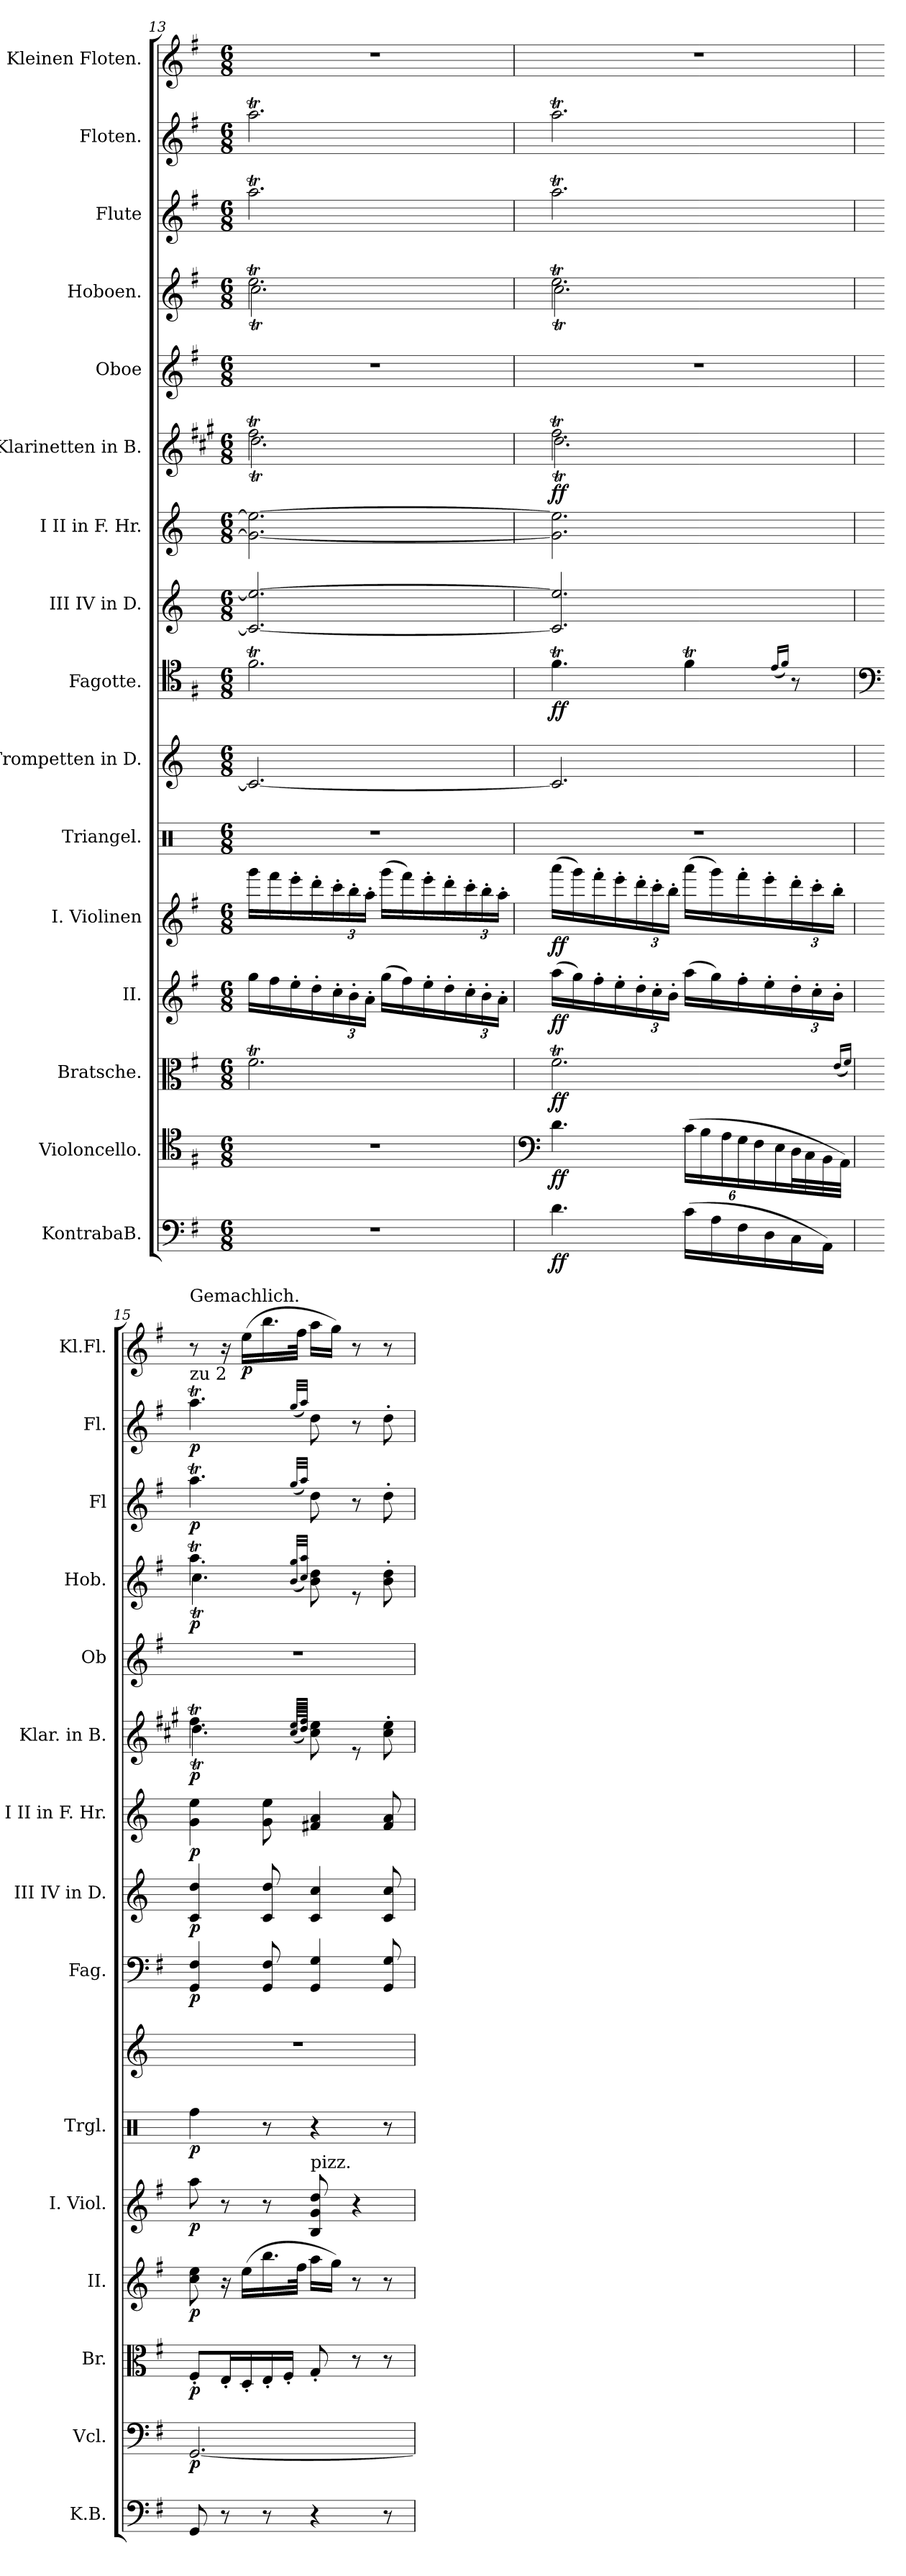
**kern	**dynam	**kern	**dynam	**kern	**dynam	**kern	**dynam	**kern	**dynam	**kern	**dynam	**kern	**kern	**dynam	**kern	**dynam	**kern	**dynam	**kern	**dynam	**kern	**kern	**dynam	**kern	**dynam	**kern	**dynam	**kern	**dynam
*part16	*part16	*part15	*part15	*part14	*part14	*part13	*part13	*part12	*part12	*part11	*part11	*part10	*part9	*part9	*part8	*part8	*part7	*part7	*part6	*part6	*part5	*part4	*part4	*part3	*part3	*part2	*part2	*part1	*part1
*staff16	*staff16	*staff15	*staff15	*staff14	*staff14	*staff13	*staff13	*staff12	*staff12	*staff11	*staff11	*staff10	*staff9	*staff9	*staff8	*staff8	*staff7	*staff7	*staff6	*staff6	*staff5	*staff4	*staff4	*staff3	*staff3	*staff2	*staff2	*staff1	*staff1
*I"KontrabaB.	*	*I"Violoncello.	*	*I"Bratsche.	*	*I"II.	*	*I"I.  Violinen	*	*I"Triangel.	*	*I"Trompetten in D.	*I"Fagotte.	*	*I"III IV in D.	*	*I"I II in F. Hr.	*	*I"Klarinetten in B.	*	*I"Oboe	*I"Hoboen.	*	*I"Flute	*	*I"Floten.	*	*I"Kleinen Floten.	*
*I'K.B.	*	*I'Vcl.	*	*I'Br.	*	*I'II.	*	*I'I.  Viol.	*	*I'Trgl.	*	*	*I'Fag.	*	*I'III IV in D.	*	*I'I II in F. Hr.	*	*I'Klar. in B.	*	*I'Ob	*I'Hob.	*	*I'Fl	*	*I'Fl.	*	*I'Kl.Fl.	*
*clefF4	*	*clefC4	*	*clefC3	*	*clefG2	*	*clefG2	*	*clefX	*	*clefG2	*clefC4	*	*clefG2	*	*clefG2	*	*clefG2	*	*clefG2	*clefG2	*	*clefG2	*	*clefG2	*	*clefG2	*
*ITrd7c12	*	*	*	*	*	*	*	*	*	*	*	*ITrd-1c-2	*	*	*ITrd6c10	*	*ITrd4c7	*	*ITrd1c2	*	*	*	*	*	*	*	*	*ITrd-7c-12	*
*k[f#]	*	*k[f#]	*	*k[f#]	*	*k[f#]	*	*k[f#]	*	*k[]	*	*k[f#c#]	*k[f#]	*	*k[f#c#]	*	*k[b-]	*	*k[f#]	*	*k[f#]	*k[f#]	*	*k[f#]	*	*k[f#]	*	*k[f#]	*
*M6/8	*	*M6/8	*	*M6/8	*	*M6/8	*	*M6/8	*	*M6/8	*	*M6/8	*M6/8	*	*M6/8	*	*M6/8	*	*M6/8	*	*M6/8	*M6/8	*	*M6/8	*	*M6/8	*	*M6/8	*
=13	=13	=13	=13	=13	=13	=13	=13	=13	=13	=13	=13	=13	=13	=13	=13	=13	=13	=13	=13	=13	=13	=13	=13	=13	=13	=13	=13	=13	=13
*	*	*	*	*	*	*	*	*	*	*	*	*	*	*	*	*	*	*	*^	*	*	*^	*	*	*	*	*	*	*
2.r	.	2.r	.	2.f#t\	.	16gg\LL	.	16ggg\LL	.	2.r	.	2.d/_	2.f#t\	.	2.D/_ 2.f#/_	.	2.c\_ 2.a\_	.	2.eeT\	2.ccT\	.	2.r	2.eeT\	2.ccT\	.	2.aaT\	.	2.aaT\	.	2.r	.
.	.	.	.	.	.	16ff#\	.	16fff#\	.	.	.	.	.	.	.	.	.	.	.	.	.	.	.	.	.	.	.	.	.	.	.
.	.	.	.	.	.	16ee'\	.	16eee'\	.	.	.	.	.	.	.	.	.	.	.	.	.	.	.	.	.	.	.	.	.	.	.
.	.	.	.	.	.	16dd'\	.	16ddd'\	.	.	.	.	.	.	.	.	.	.	.	.	.	.	.	.	.	.	.	.	.	.	.
*	*	*	*	*	*	*Xbrackettup	*	*Xbrackettup	*	*	*	*	*	*	*	*	*	*	*	*	*	*	*	*	*	*	*	*	*	*	*
.	.	.	.	.	.	24cc'\	.	24ccc'\	.	.	.	.	.	.	.	.	.	.	.	.	.	.	.	.	.	.	.	.	.	.	.
.	.	.	.	.	.	24b'\	.	24bb'\	.	.	.	.	.	.	.	.	.	.	.	.	.	.	.	.	.	.	.	.	.	.	.
.	.	.	.	.	.	24a'\JJ	.	24aa'\JJ	.	.	.	.	.	.	.	.	.	.	.	.	.	.	.	.	.	.	.	.	.	.	.
.	.	.	.	.	.	(>16gg\LL	.	(>16ggg\LL	.	.	.	.	.	.	.	.	.	.	.	.	.	.	.	.	.	.	.	.	.	.	.
.	.	.	.	.	.	16ff#\)	.	16fff#\)	.	.	.	.	.	.	.	.	.	.	.	.	.	.	.	.	.	.	.	.	.	.	.
.	.	.	.	.	.	16ee'\	.	16eee'\	.	.	.	.	.	.	.	.	.	.	.	.	.	.	.	.	.	.	.	.	.	.	.
.	.	.	.	.	.	16dd'\	.	16ddd'\	.	.	.	.	.	.	.	.	.	.	.	.	.	.	.	.	.	.	.	.	.	.	.
.	.	.	.	.	.	24cc'\	.	24ccc'\	.	.	.	.	.	.	.	.	.	.	.	.	.	.	.	.	.	.	.	.	.	.	.
.	.	.	.	.	.	24b'\	.	24bb'\	.	.	.	.	.	.	.	.	.	.	.	.	.	.	.	.	.	.	.	.	.	.	.
.	.	.	.	.	.	24a'\JJ	.	24aa'\JJ	.	.	.	.	.	.	.	.	.	.	.	.	.	.	.	.	.	.	.	.	.	.	.
=14	=14	=14	=14	=14	=14	=14	=14	=14	=14	=14	=14	=14	=14	=14	=14	=14	=14	=14	=14	=14	=14	=14	=14	=14	=14	=14	=14	=14	=14	=14	=14
*	*	*clefF4	*	*	*	*	*	*	*	*	*	*	*	*	*	*	*	*	*	*	*	*	*	*	*	*	*	*	*	*	*
!	!LO:DY:b	!	!LO:DY:b	!	!LO:DY:b	!	!LO:DY:b	!	!LO:DY:b	!	!	!	!	!LO:DY:b	!	!	!	!	!	!	!LO:DY:b	!	!	!	!	!	!	!	!	!	!
4.D\	ff	4.d\	ff	2.f#t\	ff	(>16aa\LL	ff	(>16aaa\LL	ff	2.r	.	2.d/]	4.f#t\	ff	2.D/] 2.f#/]	.	2.c\] 2.a\]	.	2.eeT\	2.ccT\	ff	2.r	2.eeT\	2.ccT\	.	2.aaT\	.	2.aaT\	.	2.r	.
.	.	.	.	.	.	16gg\)	.	16ggg\)	.	.	.	.	.	.	.	.	.	.	.	.	.	.	.	.	.	.	.	.	.	.	.
.	.	.	.	.	.	16ff#'\	.	16fff#'\	.	.	.	.	.	.	.	.	.	.	.	.	.	.	.	.	.	.	.	.	.	.	.
.	.	.	.	.	.	16ee'\	.	16eee'\	.	.	.	.	.	.	.	.	.	.	.	.	.	.	.	.	.	.	.	.	.	.	.
.	.	.	.	.	.	24dd'\	.	24ddd'\	.	.	.	.	.	.	.	.	.	.	.	.	.	.	.	.	.	.	.	.	.	.	.
.	.	.	.	.	.	24cc'\	.	24ccc'\	.	.	.	.	.	.	.	.	.	.	.	.	.	.	.	.	.	.	.	.	.	.	.
.	.	.	.	.	.	24b'\JJ	.	24bb'\JJ	.	.	.	.	.	.	.	.	.	.	.	.	.	.	.	.	.	.	.	.	.	.	.
*	*	*Xbrackettup	*	*	*	*	*	*	*	*	*	*	*	*	*	*	*	*	*	*	*	*	*	*	*	*	*	*	*	*	*
(>16C\LL	.	(>24c\LL	.	.	.	(>16aa\LL	.	(>16aaa\LL	.	.	.	.	4f#t\	.	.	.	.	.	.	.	.	.	.	.	.	.	.	.	.	.	.
.	.	24B\	.	.	.	.	.	.	.	.	.	.	.	.	.	.	.	.	.	.	.	.	.	.	.	.	.	.	.	.	.
16AA\	.	.	.	.	.	16gg\)	.	16ggg\)	.	.	.	.	.	.	.	.	.	.	.	.	.	.	.	.	.	.	.	.	.	.	.
.	.	24A\	.	.	.	.	.	.	.	.	.	.	.	.	.	.	.	.	.	.	.	.	.	.	.	.	.	.	.	.	.
16FF#\	.	24G\	.	.	.	16ff#'\	.	16fff#'\	.	.	.	.	.	.	.	.	.	.	.	.	.	.	.	.	.	.	.	.	.	.	.
.	.	24F#\	.	.	.	.	.	.	.	.	.	.	.	.	.	.	.	.	.	.	.	.	.	.	.	.	.	.	.	.	.
16DD\	.	.	.	.	.	16ee'\	.	16eee'\	.	.	.	.	.	.	.	.	.	.	.	.	.	.	.	.	.	.	.	.	.	.	.
.	.	24E\	.	.	.	.	.	.	.	.	.	.	.	.	.	.	.	.	.	.	.	.	.	.	.	.	.	.	.	.	.
.	.	.	.	.	.	.	.	.	.	.	.	.	(<16qe/LL	.	.	.	.	.	.	.	.	.	.	.	.	.	.	.	.	.	.
.	.	.	.	.	.	.	.	.	.	.	.	.	16qf#/JJ)	.	.	.	.	.	.	.	.	.	.	.	.	.	.	.	.	.	.
16CC\	.	32D\L	.	.	.	24dd'\	.	24ddd'\	.	.	.	.	8r	.	.	.	.	.	.	.	.	.	.	.	.	.	.	.	.	.	.
.	.	32C\	.	.	.	.	.	.	.	.	.	.	.	.	.	.	.	.	.	.	.	.	.	.	.	.	.	.	.	.	.
.	.	.	.	.	.	24cc'\	.	24ccc'\	.	.	.	.	.	.	.	.	.	.	.	.	.	.	.	.	.	.	.	.	.	.	.
16AAA\JJ)	.	32BB\	.	.	.	.	.	.	.	.	.	.	.	.	.	.	.	.	.	.	.	.	.	.	.	.	.	.	.	.	.
.	.	.	.	.	.	24b'\JJ	.	24bb'\JJ	.	.	.	.	.	.	.	.	.	.	.	.	.	.	.	.	.	.	.	.	.	.	.
.	.	32AA\JJJ)	.	.	.	.	.	.	.	.	.	.	.	.	.	.	.	.	.	.	.	.	.	.	.	.	.	.	.	.	.
.	.	.	.	(<16qe/LL	.	.	.	.	.	.	.	.	.	.	.	.	.	.	.	.	.	.	.	.	.	.	.	.	.	.	.
.	.	.	.	16qf#/JJ)	.	.	.	.	.	.	.	.	.	.	.	.	.	.	.	.	.	.	.	.	.	.	.	.	.	.	.
!!LO:PB:g=z
=15	=15	=15	=15	=15	=15	=15	=15	=15	=15	=15	=15	=15	=15	=15	=15	=15	=15	=15	=15	=15	=15	=15	=15	=15	=15	=15	=15	=15	=15	=15	=15
*	*	*	*	*	*	*	*	*	*	*	*	*	*clefF4	*	*	*	*	*	*	*	*	*	*	*	*	*	*	*	*	*	*
!	!	!	!	!	!	!	!	!	!	!	!	!	!	!	!	!	!	!	!	!	!	!	!	!	!	!	!	!	!	!LO:TX:a:t=Gemachlich.	!
!	!	!	!	!	!	!	!	!	!	!	!	!	!	!	!	!	!	!	!	!	!	!	!	!	!	!	!	!LO:TX:a:t=zu 2	!	!	!
!	!LO:DY:b	!	!	!	!	!	!	!	!	!	!	!	!	!	!	!	!	!	!	!	!	!	!	!	!	!	!	!	!	!	!
!	!LO:DY:n=1:b	!	!LO:DY:b	!	!LO:DY:b	!	!LO:DY:b	!	!LO:DY:b	!	!LO:DY:b	!	!	!LO:DY:b	!	!LO:DY:b	!	!LO:DY:b	!	!	!LO:DY:b	!	!	!	!LO:DY:b	!	!LO:DY:b	!	!LO:DY:b	!	!
8GGG/	p mp	[2.GG/	p	8F#'/L	p	8cc\ 8ee\	p	8aa\	p	4Rff\	p	2.r	4GG/ 4F#/	p	4D/ 4e/	p	4c\ 4a\	p	4.eeT\	4.ccT\	p	2.r	4.aaT\	4.ccT\	p	4.aaT\	p	4.aaT\	p	8r	.
8r	.	.	.	16E'/L	.	16r	.	8r	.	.	.	.	.	.	.	.	.	.	.	.	.	.	.	.	.	.	.	.	.	16r	.
!	!	!	!	!	!	!	!	!	!	!	!	!	!	!	!	!	!	!	!	!	!	!	!	!	!	!	!	!	!	!	!LO:DY:b
.	.	.	.	16D'/	.	(>16ee\LL	.	.	.	.	.	.	.	.	.	.	.	.	.	.	.	.	.	.	.	.	.	.	.	(>16eee\LL	p
8r	.	.	.	16E'/	.	16.bb\	.	8r	.	8r	.	.	8GG/ 8F#/	.	8D/ 8e/	.	8c\ 8a\	.	.	.	.	.	.	.	.	.	.	.	.	16.bbb\	.
.	.	.	.	16F#'/JJ	.	.	.	.	.	.	.	.	.	.	.	.	.	.	.	.	.	.	.	.	.	.	.	.	.	.	.
.	.	.	.	.	.	32ff#\JJk	.	.	.	.	.	.	.	.	.	.	.	.	.	.	.	.	.	.	.	.	.	.	.	32fff#\JJk	.
.	.	.	.	.	.	.	.	.	.	.	.	.	.	.	.	.	.	.	32qdd/LLL	(<32qb/LLL	.	.	(<32qb/ 32qgg/LLL	.	.	(<32qgg/LLL	.	(<32qgg/LLL	.	.	.
.	.	.	.	.	.	.	.	.	.	.	.	.	.	.	.	.	.	.	32qee/JJJ	32qcc/JJJ)	.	.	32qcc/ 32qaa/JJJ)	.	.	32qaa/JJJ)	.	32qaa/JJJ)	.	.	.
!	!	!	!	!	!	!	!	!LO:TX:a:t=pizz.	!	!	!	!	!	!	!	!	!	!	!	!	!	!	!	!	!	!	!	!	!	!	!
4r	.	.	.	8G'/	.	16aa\LL	.	8B/ 8g/ 8dd/	.	4r	.	.	4GG/ 4G/	.	4D/ 4d/	.	4Bn/ 4d/	.	8b\ 8dd\	4.ryy	.	.	8b\ 8dd\	4.ryy	.	8dd\	.	8dd\	.	16aaa\LL	.
.	.	.	.	.	.	16gg\JJ)	.	.	.	.	.	.	.	.	.	.	.	.	.	.	.	.	.	.	.	.	.	.	.	16ggg\JJ)	.
.	.	.	.	8r	.	8r	.	4r	.	.	.	.	.	.	.	.	.	.	8re	.	.	.	8re	.	.	8r	.	8r	.	8r	.
8r	.	.	.	8r	.	8r	.	.	.	8r	.	.	8GG/ 8G/	.	8D/ 8d/	.	8B/ 8d/	.	8b\' 8dd\'	.	.	.	8b\' 8dd\'	.	.	8dd'\	.	8dd'\	.	8r	.
*	*	*	*	*	*	*	*	*	*	*	*	*	*	*	*	*	*	*	*v	*v	*	*	*v	*v	*	*	*	*	*	*	*
=	=	=	=	=	=	=	=	=	=	=	=	=	=	=	=	=	=	=	=	=	=	=	=	=	=	=	=	=	=
*-	*-	*-	*-	*-	*-	*-	*-	*-	*-	*-	*-	*-	*-	*-	*-	*-	*-	*-	*-	*-	*-	*-	*-	*-	*-	*-	*-	*-	*-
